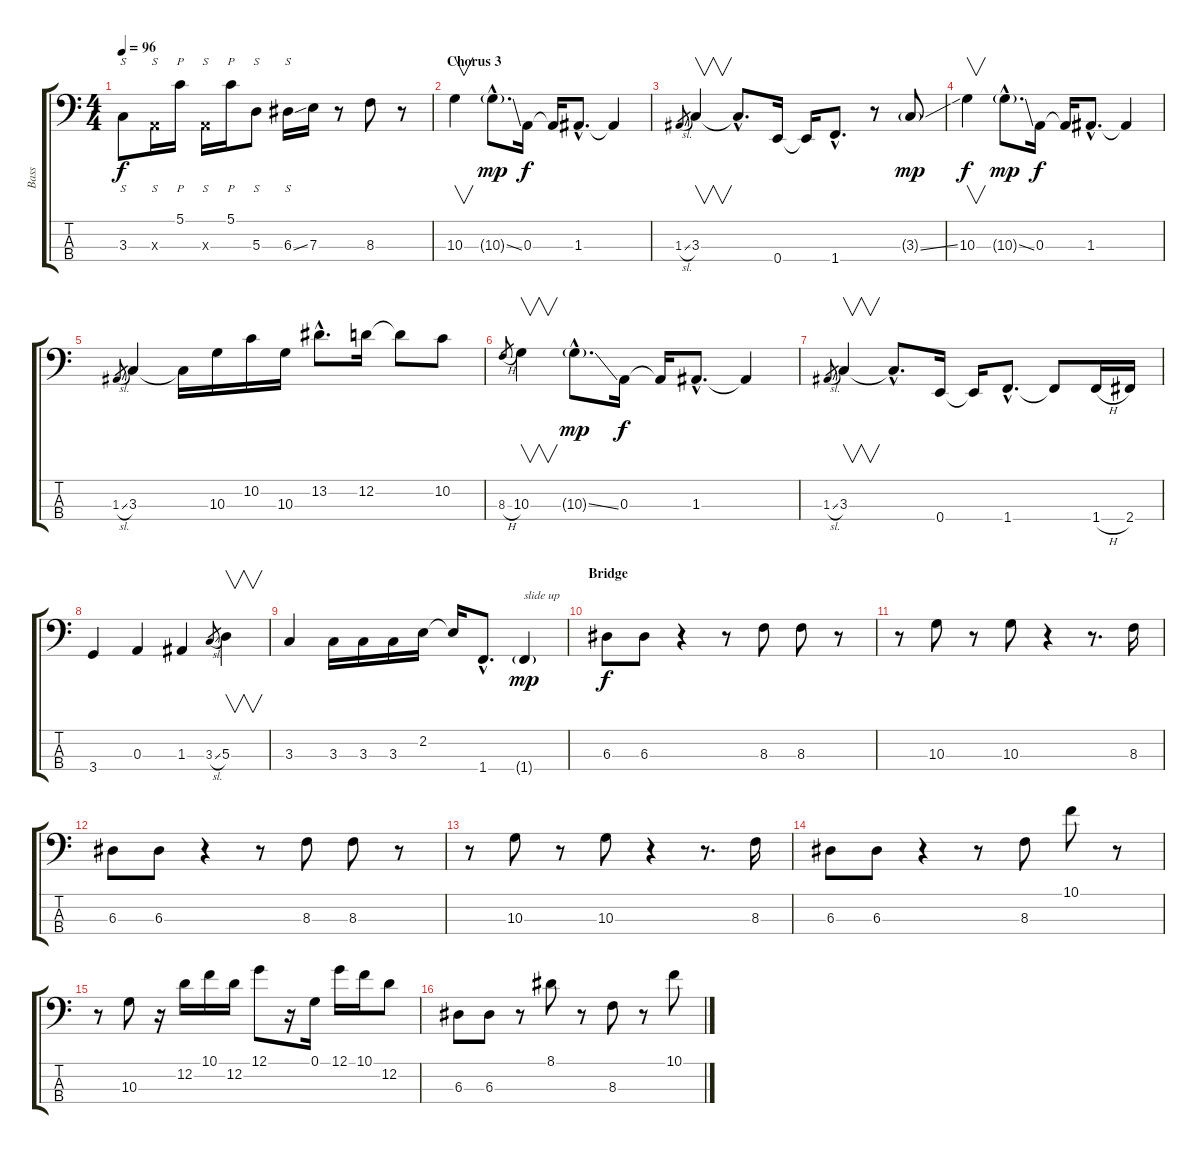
\track ("Bass" "Bass") {instrument electricbassfinger}
\staff {score tabs}
\tuning (G2 D2 A1 E1) {hide}
\ts (4 4)
\tempo 96
\clef f4
\ks c
3.3.8{s dy f} 0.3{x}.16{s} 5.1.16{p} 0.3{x}.16{s} 5.1.16{p} 5.3.8{s} 6.3{ss}.16{s} 7.3.16 r.8 8.3.8{instrument electricbassfinger} r.8 |
\section ("" "Chorus 3")
10.3.4{v} 10.3{ss g hac}.8{d dy mp} 0.3.16{dy f} 0.3{t}.16 1.3{hac}.8{d} 1.3{t}.4 |
1.3{sl}.8{gr} 3.3.4{v} 3.3{hac t}.8{d} 0.4.16 0.4{t}.16 1.4{hac}.8{d} r.8 3.3{ss g}.8{dy mp} |
10.3.4{v dy f} 10.3{ss g hac}.8{d dy mp} 0.3.16{dy f} 0.3{t}.16 1.3{hac}.8{d} 1.3{t}.4 |
1.3{sl}.8{gr} 3.3.4 3.3{t}.16 10.3.16 10.2.16 10.3.16 13.2{hac}.8{d} 12.2.16 12.2{t}.8 10.2.8 |
8.3{h}.8{gr} 10.3.4{v} 10.3{ss g hac}.8{d dy mp} 0.3.16{dy f} 0.3{t}.16 1.3{hac}.8{d} 1.3{t}.4 |
1.3{sl}.8{gr} 3.3.4{v} 3.3{hac t}.8{d} 0.4.16 0.4{t}.16 1.4{hac}.8{d} 1.4{t}.8 1.4{h}.16 2.4.16 |
3.4.4 0.3.4 1.3.4 3.3{sl}.8{gr} 5.3.4{v} |
3.3.4 3.3.16 3.3.16 3.3.16 2.2.16 2.2{t}.16 1.4{hac}.8{d} 1.4{g}.4{txt "slide up" dy mp} |
\section ("" "Bridge")
6.3.8{dy f} 6.3.8 r.4 r.8 8.3.8 8.3.8 r.8 |
r.8 10.3.8 r.8 10.3.8 r.4 r.8{d} 8.3.16 |
6.3.8 6.3.8 r.4 r.8 8.3.8 8.3.8 r.8 |
r.8 10.3.8 r.8 10.3.8 r.4 r.8{d} 8.3.16 |
6.3.8 6.3.8 r.4 r.8 8.3.8 10.1.8 r.8 |
r.8 10.3.8 r.16 12.2.16 10.1.16 12.2.16 12.1.8 r.16 0.1.16 12.1.16 10.1.16 12.2.8 |
6.3.8 6.3.8 r.8 8.1.8 r.8 8.3.8 r.8 10.1.8
